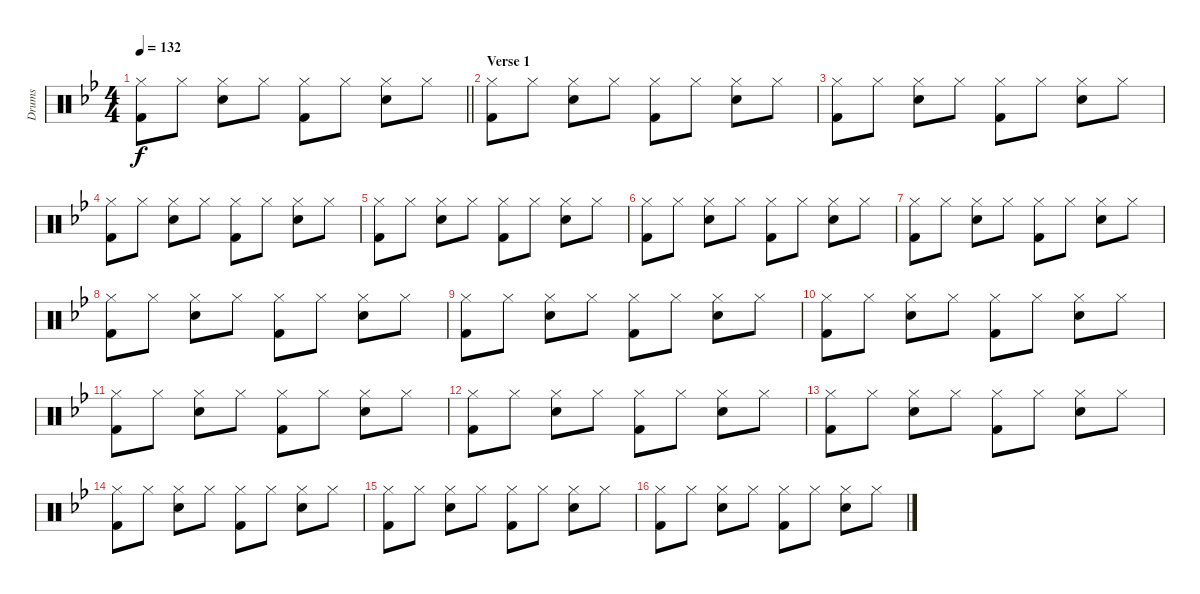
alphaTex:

\track ("Drums" "Drums") {instrument percussion}
\staff {score}
\articulation defaults
\ts (4 4)
\tempo 132
\clef neutral
\barLineRight lightlight
\ks bb
("Hi-Hat (closed)" "Kick (hit) 2").8{dy f} "Hi-Hat (closed)".8 ("Hi-Hat (closed)" "Snare (hit) 2").8 "Hi-Hat (closed)".8 ("Hi-Hat (closed)" "Kick (hit) 2").8 "Hi-Hat (closed)".8 ("Hi-Hat (closed)" "Snare (hit) 2").8 "Hi-Hat (closed)".8 |
\section ("" "Verse 1")
("Hi-Hat (closed)" "Kick (hit) 2").8 "Hi-Hat (closed)".8 ("Hi-Hat (closed)" "Snare (hit) 2").8 "Hi-Hat (closed)".8 ("Hi-Hat (closed)" "Kick (hit) 2").8 "Hi-Hat (closed)".8 ("Hi-Hat (closed)" "Snare (hit) 2").8 "Hi-Hat (closed)".8 |
("Hi-Hat (closed)" "Kick (hit) 2").8 "Hi-Hat (closed)".8 ("Hi-Hat (closed)" "Snare (hit) 2").8 "Hi-Hat (closed)".8 ("Hi-Hat (closed)" "Kick (hit) 2").8 "Hi-Hat (closed)".8 ("Hi-Hat (closed)" "Snare (hit) 2").8 "Hi-Hat (closed)".8 |
("Hi-Hat (closed)" "Kick (hit) 2").8 "Hi-Hat (closed)".8 ("Hi-Hat (closed)" "Snare (hit) 2").8 "Hi-Hat (closed)".8 ("Hi-Hat (closed)" "Kick (hit) 2").8 "Hi-Hat (closed)".8 ("Hi-Hat (closed)" "Snare (hit) 2").8 "Hi-Hat (closed)".8 |
("Hi-Hat (closed)" "Kick (hit) 2").8 "Hi-Hat (closed)".8 ("Hi-Hat (closed)" "Snare (hit) 2").8 "Hi-Hat (closed)".8 ("Hi-Hat (closed)" "Kick (hit) 2").8 "Hi-Hat (closed)".8 ("Hi-Hat (closed)" "Snare (hit) 2").8 "Hi-Hat (closed)".8 |
("Hi-Hat (closed)" "Kick (hit) 2").8 "Hi-Hat (closed)".8 ("Hi-Hat (closed)" "Snare (hit) 2").8 "Hi-Hat (closed)".8 ("Hi-Hat (closed)" "Kick (hit) 2").8 "Hi-Hat (closed)".8 ("Hi-Hat (closed)" "Snare (hit) 2").8 "Hi-Hat (closed)".8 |
("Hi-Hat (closed)" "Kick (hit) 2").8 "Hi-Hat (closed)".8 ("Hi-Hat (closed)" "Snare (hit) 2").8 "Hi-Hat (closed)".8 ("Hi-Hat (closed)" "Kick (hit) 2").8 "Hi-Hat (closed)".8 ("Hi-Hat (closed)" "Snare (hit) 2").8 "Hi-Hat (closed)".8 |
("Hi-Hat (closed)" "Kick (hit) 2").8 "Hi-Hat (closed)".8 ("Hi-Hat (closed)" "Snare (hit) 2").8 "Hi-Hat (closed)".8 ("Hi-Hat (closed)" "Kick (hit) 2").8 "Hi-Hat (closed)".8 ("Hi-Hat (closed)" "Snare (hit) 2").8 "Hi-Hat (closed)".8 |
("Hi-Hat (closed)" "Kick (hit) 2").8 "Hi-Hat (closed)".8 ("Hi-Hat (closed)" "Snare (hit) 2").8 "Hi-Hat (closed)".8 ("Hi-Hat (closed)" "Kick (hit) 2").8 "Hi-Hat (closed)".8 ("Hi-Hat (closed)" "Snare (hit) 2").8 "Hi-Hat (closed)".8 |
("Hi-Hat (closed)" "Kick (hit) 2").8 "Hi-Hat (closed)".8 ("Hi-Hat (closed)" "Snare (hit) 2").8 "Hi-Hat (closed)".8 ("Hi-Hat (closed)" "Kick (hit) 2").8 "Hi-Hat (closed)".8 ("Hi-Hat (closed)" "Snare (hit) 2").8 "Hi-Hat (closed)".8 |
("Hi-Hat (closed)" "Kick (hit) 2").8 "Hi-Hat (closed)".8 ("Hi-Hat (closed)" "Snare (hit) 2").8 "Hi-Hat (closed)".8 ("Hi-Hat (closed)" "Kick (hit) 2").8 "Hi-Hat (closed)".8 ("Hi-Hat (closed)" "Snare (hit) 2").8 "Hi-Hat (closed)".8 |
("Hi-Hat (closed)" "Kick (hit) 2").8 "Hi-Hat (closed)".8 ("Hi-Hat (closed)" "Snare (hit) 2").8 "Hi-Hat (closed)".8 ("Hi-Hat (closed)" "Kick (hit) 2").8 "Hi-Hat (closed)".8 ("Hi-Hat (closed)" "Snare (hit) 2").8 "Hi-Hat (closed)".8 |
("Hi-Hat (closed)" "Kick (hit) 2").8 "Hi-Hat (closed)".8 ("Hi-Hat (closed)" "Snare (hit) 2").8 "Hi-Hat (closed)".8 ("Hi-Hat (closed)" "Kick (hit) 2").8 "Hi-Hat (closed)".8 ("Hi-Hat (closed)" "Snare (hit) 2").8 "Hi-Hat (closed)".8 |
("Hi-Hat (closed)" "Kick (hit) 2").8 "Hi-Hat (closed)".8 ("Hi-Hat (closed)" "Snare (hit) 2").8 "Hi-Hat (closed)".8 ("Hi-Hat (closed)" "Kick (hit) 2").8 "Hi-Hat (closed)".8 ("Hi-Hat (closed)" "Snare (hit) 2").8 "Hi-Hat (closed)".8 |
("Hi-Hat (closed)" "Kick (hit) 2").8 "Hi-Hat (closed)".8 ("Hi-Hat (closed)" "Snare (hit) 2").8 "Hi-Hat (closed)".8 ("Hi-Hat (closed)" "Kick (hit) 2").8 "Hi-Hat (closed)".8 ("Hi-Hat (closed)" "Snare (hit) 2").8 "Hi-Hat (closed)".8 |
("Hi-Hat (closed)" "Kick (hit) 2").8 "Hi-Hat (closed)".8 ("Hi-Hat (closed)" "Snare (hit) 2").8 "Hi-Hat (closed)".8 ("Hi-Hat (closed)" "Kick (hit) 2").8 "Hi-Hat (closed)".8 ("Hi-Hat (closed)" "Snare (hit) 2").8 "Hi-Hat (closed)".8
